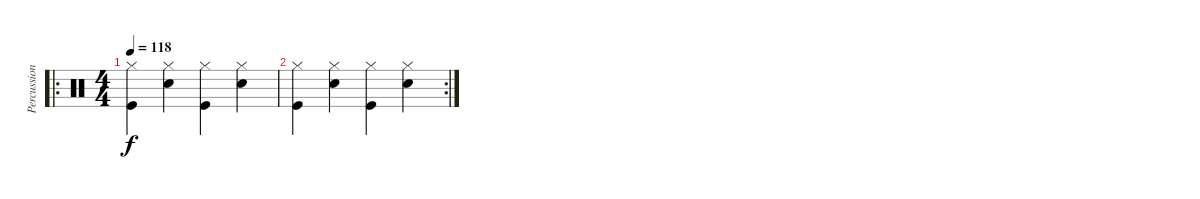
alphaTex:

\track ("Percussion" "Percussion") {instrument percussion}
\staff {score}
\articulation defaults
\ro
\ts (4 4)
\tempo 118
\clef neutral
\ks c
("Hi-Hat (closed)" "Kick (hit)").4{dy f} ("Hi-Hat (closed)" "Snare (hit) 2").4 ("Hi-Hat (closed)" "Kick (hit)").4 ("Hi-Hat (closed)" "Snare (hit) 2").4 |
\rc 2
("Hi-Hat (closed)" "Kick (hit)").4 ("Hi-Hat (closed)" "Snare (hit) 2").4 ("Hi-Hat (closed)" "Kick (hit)").4 ("Hi-Hat (closed)" "Snare (hit) 2").4
